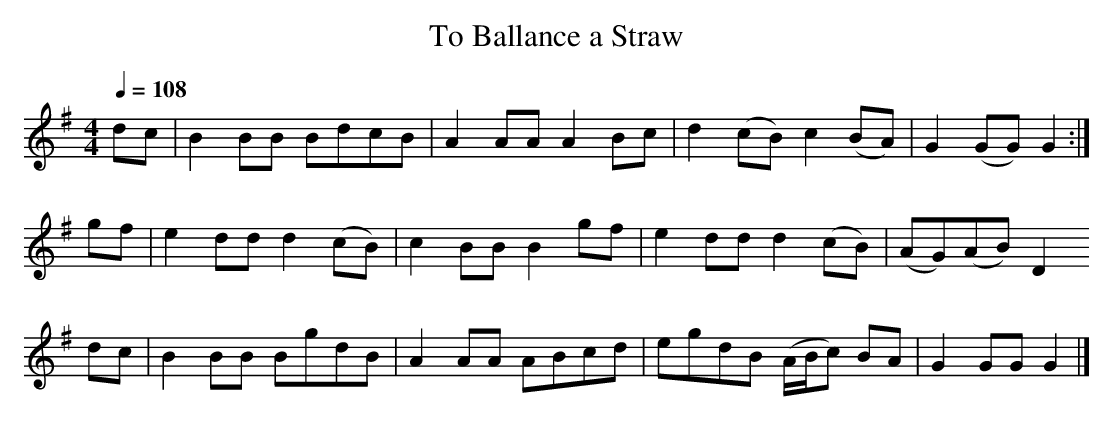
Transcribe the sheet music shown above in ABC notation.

X:1
T:To Ballance a Straw
M:4/4
L:1/8
Q:1/4=108
K:G
dc|B2BB BdcB  |A2AA A2Bc|d2(cB) c2    (BA)| G2 (GG) G2:|
gf|e2dd d2(cB)|c2BB B2gf|e2dd   d2    (cB)|(AG)(AB) D2
dc|B2BB BgdB  |A2AA ABcd|egdB  (A/B/c) BA | G2  GG  G2|]
